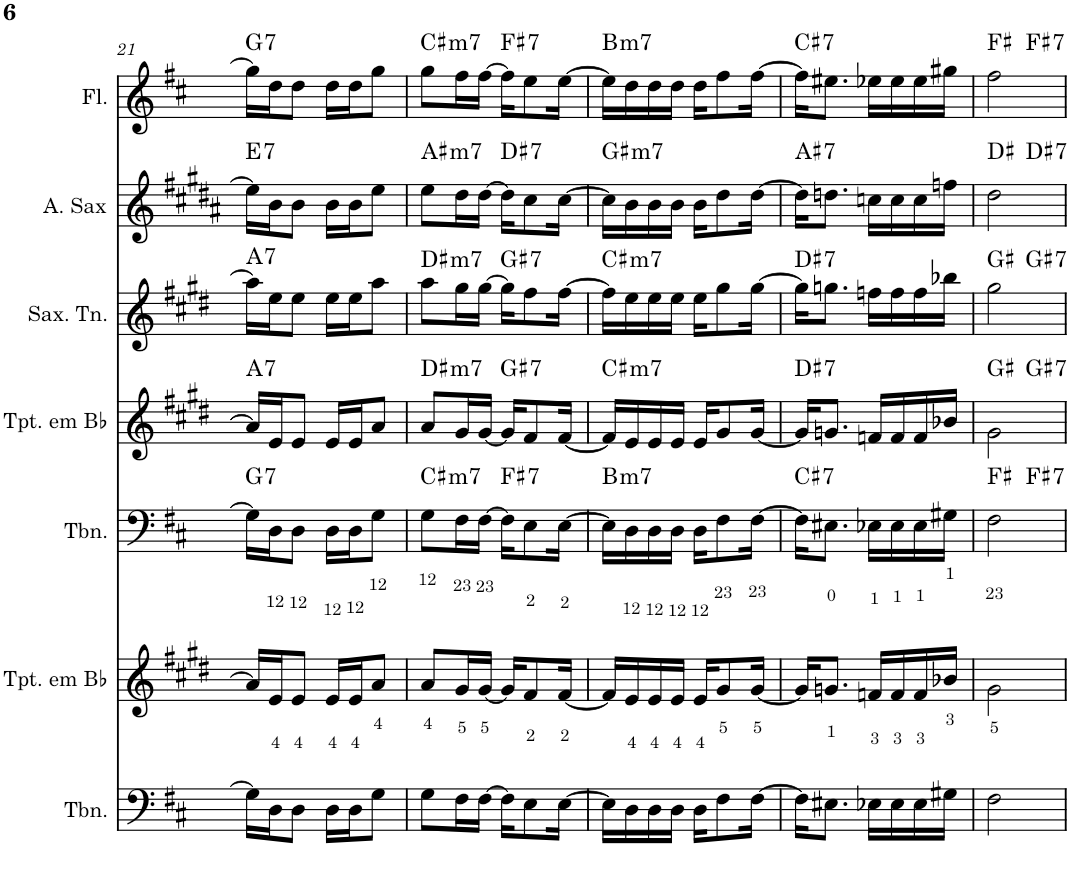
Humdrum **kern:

**kern	**kern	**kern	**harte	**kern	**harte	**kern	**harte	**kern	**harte	**kern	**harte
*part7	*part6	*part5	*part5	*part4	*part4	*part3	*part3	*part2	*part2	*part1	*part1
*staff7	*staff6	*staff5	*	*staff4	*	*staff3	*	*staff2	*	*staff1	*
*I"Trombone	*I"Trompete em Bb	*I"Trombone	*	*I"Trompete em Bb	*	*I"Saxofone Tenor	*	*I"Saxofone Alto	*	*I"Flauta Transversal	*
*I'Tbn.	*I'Tpt. em Bb	*I'Tbn.	*	*I'Tpt. em Bb	*	*I'Sax. Tn.	*	*	*	*I'Fl.	*
!!LO:PB:g=z
*clefF4	*clefG2	*clefF4	*	*clefG2	*	*clefG2	*	*clefG2	*	*clefG2	*
*	*Trd1c2	*	*	*Trd1c2	*	*Trd8c14	*	*Trd5c9	*	*	*
*k[f#c#]	*k[f#c#g#d#]	*k[f#c#]	*	*k[f#c#g#d#]	*	*k[f#c#g#d#]	*	*k[f#c#g#d#a#]	*	*k[f#c#]	*
*D:	*E:	*D:	*	*E:	*	*E:	*	*B:	*	*D:	*
*M2/4	*M2/4	*M2/4	*	*M2/4	*	*M2/4	*	*M2/4	*	*M2/4	*
=21	=21	=21	=21	=21	=21	=21	=21	=21	=21	=21	=21
!	!	!	!LO:H:kt=7	!	!LO:H:kt=7	!	!LO:H:kt=7	!	!LO:H:kt=7	!	!LO:H:kt=7
16G\LL]	16a/LL]	16G\LL]	G:7	16a/LL]	A:7	16aa\LL]	A:7	16ee\LL]	E:7	16gg\LL]	G:7
16D\J	16e/J	16D\J	.	16e/J	.	16ee\J	.	16b\J	.	16dd\J	.
8D\J	8e/J	8D\J	.	8e/J	.	8ee\J	.	8b\J	.	8dd\J	.
16D\LL	16e/LL	16D\LL	.	16e/LL	.	16ee\LL	.	16b\LL	.	16dd\LL	.
16D\J	16e/J	16D\J	.	16e/J	.	16ee\J	.	16b\J	.	16dd\J	.
8G\J	8a/J	8G\J	.	8a/J	.	8aa\J	.	8ee\J	.	8gg\J	.
=22	=22	=22	=22	=22	=22	=22	=22	=22	=22	=22	=22
!	!	!	!LO:H:kt=m7	!	!LO:H:kt=m7	!	!LO:H:kt=m7	!	!LO:H:kt=m7	!	!LO:H:kt=m7
8G\L	8a/L	8G\L	C#:min7	8a/L	D#:min7	8aa\L	D#:min7	8ee\L	A#:min7	8gg\L	C#:min7
16F#\L	16g#/L	16F#\L	.	16g#/L	.	16gg#\L	.	16dd#\L	.	16ff#\L	.
[16F#\JJ	[16g#/JJ	[16F#\JJ	.	[16g#/JJ	.	[16gg#\JJ	.	[16dd#\JJ	.	[16ff#\JJ	.
!	!	!	!LO:H:kt=7	!	!LO:H:kt=7	!	!LO:H:kt=7	!	!LO:H:kt=7	!	!LO:H:kt=7
16F#\KL]	16g#/KL]	16F#\KL]	F#:7	16g#/KL]	G#:7	16gg#\KL]	G#:7	16dd#\KL]	D#:7	16ff#\KL]	F#:7
8E\	8f#/	8E\	.	8f#/	.	8ff#\	.	8cc#\	.	8ee\	.
[16E\Jk	[16f#/Jk	[16E\Jk	.	[16f#/Jk	.	[16ff#\Jk	.	[16cc#\Jk	.	[16ee\Jk	.
=23	=23	=23	=23	=23	=23	=23	=23	=23	=23	=23	=23
!	!	!	!LO:H:kt=m7	!	!LO:H:kt=m7	!	!LO:H:kt=m7	!	!LO:H:kt=m7	!	!LO:H:kt=m7
16E\LL]	16f#/LL]	16E\LL]	B:min7	16f#/LL]	C#:min7	16ff#\LL]	C#:min7	16cc#\LL]	G#:min7	16ee\LL]	B:min7
16D\	16e/	16D\	.	16e/	.	16ee\	.	16b\	.	16dd\	.
16D\	16e/	16D\	.	16e/	.	16ee\	.	16b\	.	16dd\	.
16D\JJ	16e/JJ	16D\JJ	.	16e/JJ	.	16ee\JJ	.	16b\JJ	.	16dd\JJ	.
16D\KL	16e/KL	16D\KL	.	16e/KL	.	16ee\KL	.	16b\KL	.	16dd\KL	.
8F#\	8g#/	8F#\	.	8g#/	.	8gg#\	.	8dd#\	.	8ff#\	.
[16F#\Jk	[16g#/Jk	[16F#\Jk	.	[16g#/Jk	.	[16gg#\Jk	.	[16dd#\Jk	.	[16ff#\Jk	.
=24	=24	=24	=24	=24	=24	=24	=24	=24	=24	=24	=24
!	!	!	!LO:H:kt=7	!	!LO:H:kt=7	!	!LO:H:kt=7	!	!LO:H:kt=7	!	!LO:H:kt=7
16F#\KL]	16g#/KL]	16F#\KL]	C#:7	16g#/KL]	D#:7	16gg#\KL]	D#:7	16dd#\KL]	A#:7	16ff#\KL]	C#:7
8.E#X\J	8.gn/J	8.E#X\J	.	8.gn/J	.	8.ggn\J	.	8.ddn\J	.	8.ee#X\J	.
16E-X\LL	16fn/LL	16E-X\LL	.	16fn/LL	.	16ffn\LL	.	16ccn\LL	.	16ee-X\LL	.
16E-\	16f/	16E-\	.	16f/	.	16ff\	.	16cc\	.	16ee-\	.
16E-\	16f/	16E-\	.	16f/	.	16ff\	.	16cc\	.	16ee-\	.
16G#X\JJ	16b-X/JJ	16G#X\JJ	.	16b-X/JJ	.	16bb-X\JJ	.	16ffn\JJ	.	16gg#X\JJ	.
=25	=25	=25	=25	=25	=25	=25	=25	=25	=25	=25	=25
*	*	*^	*	*^	*	*^	*	*^	*	*^	*
2F#\	2g#\	2F#\	4ryy	F#:maj	2g#\	4ryy	G#:maj	2gg#\	4ryy	G#:maj	2dd#\	4ryy	D#:maj	2ff#\	4ryy	F#:maj
!	!	!	!	!LO:H:kt=7	!	!	!LO:H:kt=7	!	!	!LO:H:kt=7	!	!	!LO:H:kt=7	!	!	!LO:H:kt=7
.	.	.	4ryy	F#:7	.	4ryy	G#:7	.	4ryy	G#:7	.	4ryy	D#:7	.	4ryy	F#:7
*	*	*v	*v	*	*	*	*	*v	*v	*	*v	*v	*	*v	*v	*
*	*	*	*	*v	*v	*	*	*	*	*	*	*
=	=	=	=	=	=	=	=	=	=	=	=
*-	*-	*-	*-	*-	*-	*-	*-	*-	*-	*-	*-
